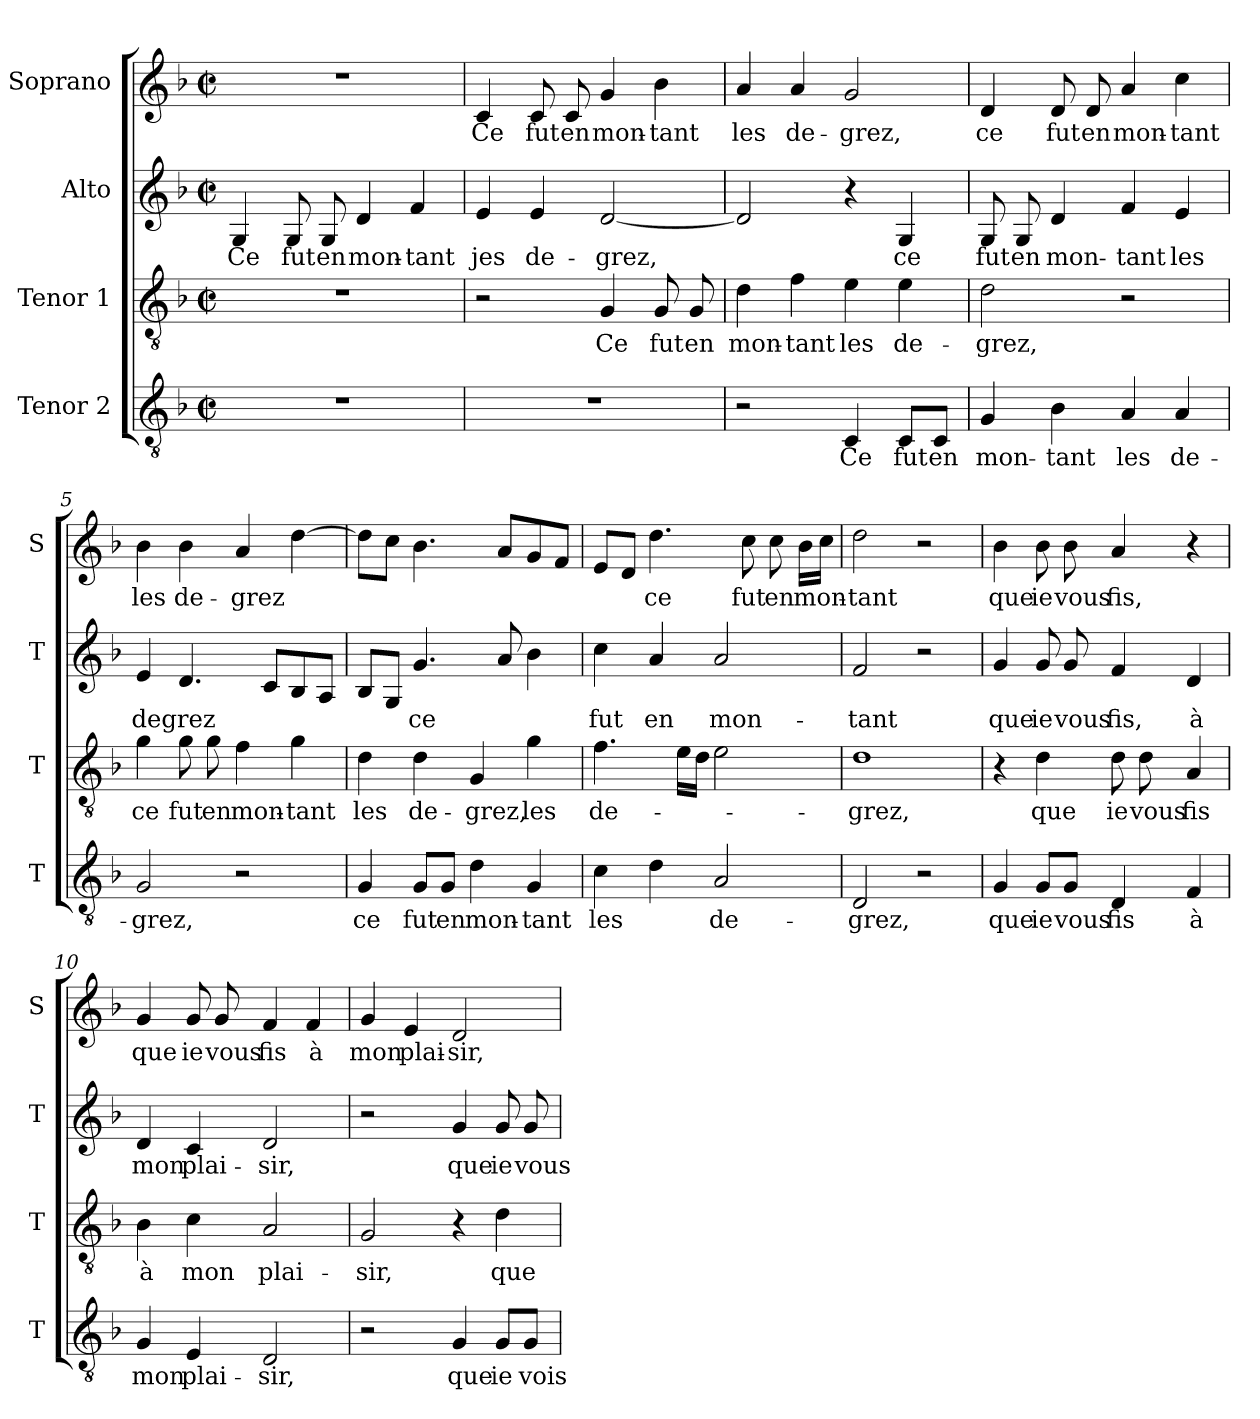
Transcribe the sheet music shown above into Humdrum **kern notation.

**kern	**text	**kern	**text	**kern	**text	**kern	**text
*part4	*part4	*part3	*part3	*part2	*part2	*part1	*part1
*staff4	*staff4	*staff3	*staff3	*staff2	*staff2	*staff1	*staff1
*I"Tenor 2	*	*I"Tenor 1	*	*I"Alto	*	*I"Soprano	*
*I'T	*	*I'T	*	*I'T	*	*I'S	*
*clefGv2	*	*clefGv2	*	*clefG2	*	*clefG2	*
*k[b-]	*	*k[b-]	*	*k[b-]	*	*k[b-]	*
*F:	*	*F:	*	*F:	*	*F:	*
*M2/2	*	*M2/2	*	*M2/2	*	*M2/2	*
*met(c|)	*	*met(c|)	*	*met(c|)	*	*met(c|)	*
=1	=1	=1	=1	=1	=1	=1	=1
!	!	!	!	!	!LO:LY:b	!	!
1r	.	1r	.	4G/	Ce	1r	.
!	!	!	!	!	!LO:LY:b	!	!
.	.	.	.	8G/	fut	.	.
!	!	!	!	!	!LO:LY:b	!	!
.	.	.	.	8G/	en	.	.
!	!	!	!	!	!LO:LY:b	!	!
.	.	.	.	4d/	mon-	.	.
!	!	!	!	!	!LO:LY:b	!	!
.	.	.	.	4f/	-tant	.	.
=2	=2	=2	=2	=2	=2	=2	=2
!	!	!	!	!	!LO:LY:b	!	!LO:LY:b
1r	.	2r	.	4e/	jes	4c/	Ce
!	!	!	!	!	!LO:LY:b	!	!LO:LY:b
.	.	.	.	4e/	de-	8c/	fut
!	!	!	!	!	!	!	!LO:LY:b
.	.	.	.	.	.	8c/	en
!	!	!	!LO:LY:b	!	!LO:LY:b	!	!LO:LY:b
.	.	4G/	Ce	[2d/	-grez,	4g/	mon-
!	!	!	!LO:LY:b	!	!	!	!LO:LY:b
.	.	8G/	fut	.	.	4b-\	-tant
!	!	!	!LO:LY:b	!	!	!	!
.	.	8G/	en	.	.	.	.
=3	=3	=3	=3	=3	=3	=3	=3
!	!	!	!LO:LY:b	!	!	!	!LO:LY:b
2r	.	4d\	mon-	2d/]	.	4a/	les
!	!	!	!LO:LY:b	!	!	!	!LO:LY:b
.	.	4f\	-tant	.	.	4a/	de-
!	!LO:LY:b	!	!LO:LY:b	!	!	!	!LO:LY:b
4C/	Ce	4e\	les	4r	.	2g/	-grez,
!	!LO:LY:b	!	!LO:LY:b	!	!LO:LY:b	!	!
8C/L	fut	4e\	de-	4G/	ce	.	.
!	!LO:LY:b	!	!	!	!	!	!
8C/J	en	.	.	.	.	.	.
=4	=4	=4	=4	=4	=4	=4	=4
!	!LO:LY:b	!	!LO:LY:b	!	!LO:LY:b	!	!LO:LY:b
4G/	mon-	2d\	-grez,	8G/	fut	4d/	ce
!	!	!	!	!	!LO:LY:b	!	!
.	.	.	.	8G/	en	.	.
!	!LO:LY:b	!	!	!	!LO:LY:b	!	!LO:LY:b
4B-\	-tant	.	.	4d/	mon-	8d/	fut
!	!	!	!	!	!	!	!LO:LY:b
.	.	.	.	.	.	8d/	en
!	!LO:LY:b	!	!	!	!LO:LY:b	!	!LO:LY:b
4A/	les	2r	.	4f/	-tant	4a/	mon-
!	!LO:LY:b	!	!	!	!LO:LY:b	!	!LO:LY:b
4A/	de-	.	.	4e/	les	4cc\	-tant
!!LO:LB:g=z
=5	=5	=5	=5	=5	=5	=5	=5
!	!LO:LY:b	!	!LO:LY:b	!	!LO:LY:b	!	!LO:LY:b
2G/	-grez,	4g\	ce	4e/	degrez	4b-\	les
!	!	!	!LO:LY:b	!	!	!	!LO:LY:b
.	.	8g\	fut	4.d/	.	4b-\	de-
!	!	!	!LO:LY:b	!	!	!	!
.	.	8g\	en	.	.	.	.
!	!	!	!LO:LY:b	!	!	!	!LO:LY:b
2r	.	4f\	mon-	.	.	4a/	-grez
.	.	.	.	8c/L	.	.	.
!	!	!	!LO:LY:b	!	!	!	!
.	.	4g\	-tant	8B-/	.	[4dd\	.
.	.	.	.	8A/J	.	.	.
=6	=6	=6	=6	=6	=6	=6	=6
!	!LO:LY:b	!	!LO:LY:b	!	!	!	!
4G/	ce	4d\	les	8B-/L	.	8dd\L]	.
.	.	.	.	8G/J	.	8cc\J	.
!	!LO:LY:b	!	!LO:LY:b	!	!LO:LY:b	!	!
8G/L	fut	4d\	de-	4.g/	ce	4.b-\	.
!	!LO:LY:b	!	!	!	!	!	!
8G/J	en	.	.	.	.	.	.
!	!LO:LY:b	!	!LO:LY:b	!	!	!	!
4d\	mon-	4G/	-grez,	.	.	.	.
.	.	.	.	8a/	.	8a/L	.
!	!LO:LY:b	!	!LO:LY:b	!	!	!	!
4G/	-tant	4g\	les	4b-\	.	8g/	.
.	.	.	.	.	.	8f/J	.
=7	=7	=7	=7	=7	=7	=7	=7
!	!LO:LY:b	!	!LO:LY:b	!	!LO:LY:b	!	!
4c\	les	4.f\	de-	4cc\	fut	8e/L	.
.	.	.	.	.	.	8d/J	.
!	!	!	!	!	!LO:LY:b	!	!LO:LY:b
4d\	.	.	.	4a/	en	4.dd\	ce
.	.	16e\LL	.	.	.	.	.
.	.	16d\JJ	.	.	.	.	.
!	!LO:LY:b	!	!	!	!LO:LY:b	!	!
2A/	de-	2e\	.	2a/	mon-	.	.
!	!	!	!	!	!	!	!LO:LY:b
.	.	.	.	.	.	8cc\	fut
!	!	!	!	!	!	!	!LO:LY:b
.	.	.	.	.	.	8cc\	en
!	!	!	!	!	!	!	!LO:LY:b
.	.	.	.	.	.	16b-\LL	mon-
.	.	.	.	.	.	16cc\JJ	.
=8	=8	=8	=8	=8	=8	=8	=8
!	!LO:LY:b	!	!LO:LY:b	!	!LO:LY:b	!	!LO:LY:b
2D/	-grez,	1d	-grez,	2f/	-tant	2dd\	-tant
2r	.	.	.	2r	.	2r	.
=9	=9	=9	=9	=9	=9	=9	=9
!	!LO:LY:b	!	!	!	!LO:LY:b	!	!LO:LY:b
4G/	que	4r	.	4g/	que	4b-\	que
!	!LO:LY:b	!	!LO:LY:b	!	!LO:LY:b	!	!LO:LY:b
8G/L	ie	4d\	que	8g/	ie	8b-\	ie
!	!LO:LY:b	!	!	!	!LO:LY:b	!	!LO:LY:b
8G/J	vous	.	.	8g/	vous	8b-\	vous
!	!LO:LY:b	!	!LO:LY:b	!	!LO:LY:b	!	!LO:LY:b
4D/	fis	8d\	ie	4f/	fis,	4a/	fis,
!	!	!	!LO:LY:b	!	!	!	!
.	.	8d\	vous	.	.	.	.
!	!LO:LY:b	!	!LO:LY:b	!	!LO:LY:b	!	!
4F/	à	4A/	fis	4d/	à	4r	.
!!LO:PB:g=z
=10	=10	=10	=10	=10	=10	=10	=10
!	!LO:LY:b	!	!LO:LY:b	!	!LO:LY:b	!	!LO:LY:b
4G/	mon	4B-\	à	4d/	mon	4g/	que
!	!LO:LY:b	!	!LO:LY:b	!	!LO:LY:b	!	!LO:LY:b
4E/	plai-	4c\	mon	4c/	plai-	8g/	ie
!	!	!	!	!	!	!	!LO:LY:b
.	.	.	.	.	.	8g/	vous
!	!LO:LY:b	!	!LO:LY:b	!	!LO:LY:b	!	!LO:LY:b
2D/	-sir,	2A/	plai-	2d/	-sir,	4f/	fis
!	!	!	!	!	!	!	!LO:LY:b
.	.	.	.	.	.	4f/	à
=11	=11	=11	=11	=11	=11	=11	=11
!	!	!	!LO:LY:b	!	!	!	!LO:LY:b
2r	.	2G/	-sir,	2r	.	4g/	mon
!	!	!	!	!	!	!	!LO:LY:b
.	.	.	.	.	.	4e/	plai-
!	!LO:LY:b	!	!	!	!LO:LY:b	!	!LO:LY:b
4G/	que	4r	.	4g/	que	2d/	-sir,
!	!LO:LY:b	!	!LO:LY:b	!	!LO:LY:b	!	!
8G/L	ie	4d\	que	8g/	ie	.	.
!	!LO:LY:b	!	!	!	!LO:LY:b	!	!
8G/J	vois	.	.	8g/	vous	.	.
=	=	=	=	=	=	=	=
*-	*-	*-	*-	*-	*-	*-	*-
